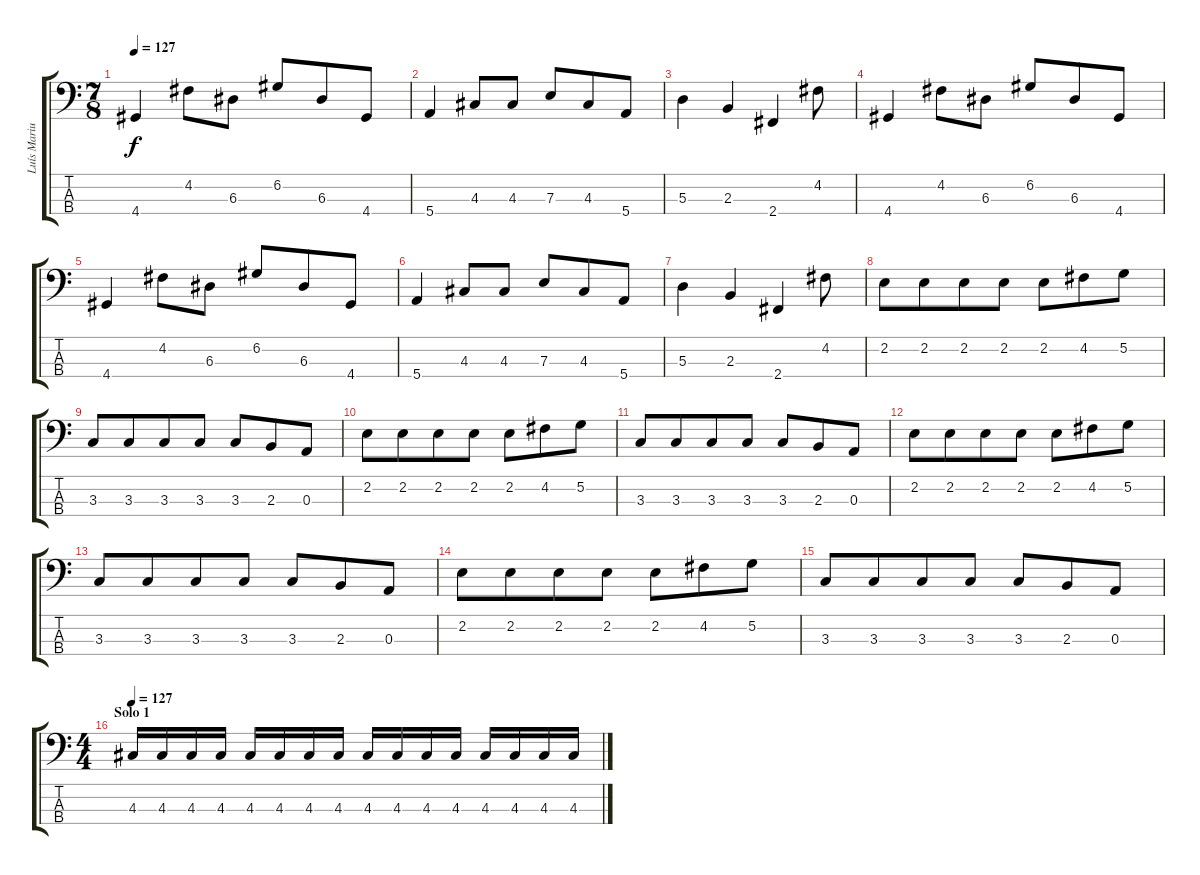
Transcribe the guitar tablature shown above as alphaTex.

\track ("Luís Mariutti" "Luís Mariu") {instrument electricbassfinger}
\staff {score tabs}
\tuning (G2 D2 A1 E1) {hide}
\ts (7 8)
\tempo 127
\clef f4
\ks c
4.4.4{dy f} 4.2.8 6.3.8 6.2.8 6.3.8 4.4.8 |
5.4.4 4.3.8 4.3.8 7.3.8 4.3.8 5.4.8 |
5.3.4 2.3.4 2.4.4 4.2.8 |
4.4.4 4.2.8 6.3.8 6.2.8 6.3.8 4.4.8 |
4.4.4 4.2.8 6.3.8 6.2.8 6.3.8 4.4.8 |
5.4.4 4.3.8 4.3.8 7.3.8 4.3.8 5.4.8 |
5.3.4 2.3.4 2.4.4 4.2.8 |
2.2.8 2.2.8 2.2.8 2.2.8 2.2.8 4.2.8 5.2.8 |
3.3.8 3.3.8 3.3.8 3.3.8 3.3.8 2.3.8 0.3.8 |
2.2.8 2.2.8 2.2.8 2.2.8 2.2.8 4.2.8 5.2.8 |
3.3.8 3.3.8 3.3.8 3.3.8 3.3.8 2.3.8 0.3.8 |
2.2.8 2.2.8 2.2.8 2.2.8 2.2.8 4.2.8 5.2.8 |
3.3.8 3.3.8 3.3.8 3.3.8 3.3.8 2.3.8 0.3.8 |
2.2.8 2.2.8 2.2.8 2.2.8 2.2.8 4.2.8 5.2.8 |
3.3.8 3.3.8 3.3.8 3.3.8 3.3.8 2.3.8 0.3.8 |
\ts (4 4)
\section ("" "Solo 1")
\tempo 127
4.3.16 4.3.16 4.3.16 4.3.16 4.3.16 4.3.16 4.3.16 4.3.16 4.3.16 4.3.16 4.3.16 4.3.16 4.3.16 4.3.16 4.3.16 4.3.16
